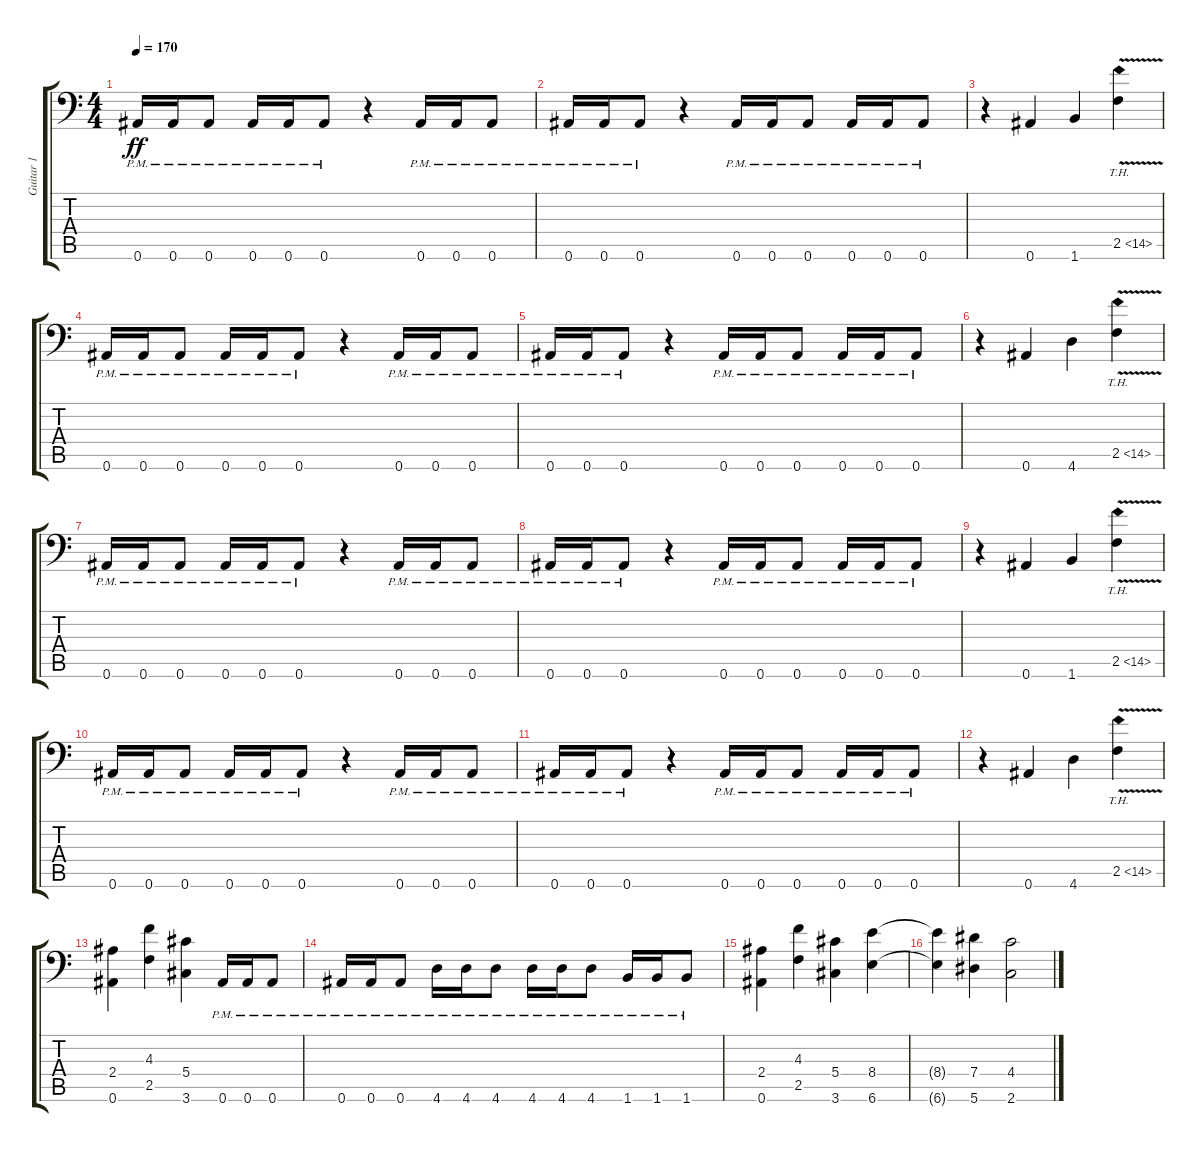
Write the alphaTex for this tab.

\track ("Guitar 1" "Guitar 1") {instrument distortionguitar}
\staff {score tabs}
\tuning (Bb3 F3 Db3 Ab2 Eb2 Bb1) {hide}
\ts (4 4)
\tempo 170
\clef f4
\ks c
0.6{pm}.16{dy ff} 0.6{pm}.16 0.6{pm}.8 0.6{pm}.16 0.6{pm}.16 0.6{pm}.8 r.4 0.6{pm}.16 0.6{pm}.16 0.6{pm}.8 |
0.6{pm}.16 0.6{pm}.16 0.6{pm}.8 r.4 0.6{pm}.16 0.6{pm}.16 0.6{pm}.8 0.6{pm}.16 0.6{pm}.16 0.6{pm}.8 |
r.4 0.6.4 1.6.4 2.5{th 12 v}.4{instrument guitarharmonics} |
0.6{pm}.16{instrument distortionguitar} 0.6{pm}.16 0.6{pm}.8 0.6{pm}.16 0.6{pm}.16 0.6{pm}.8 r.4 0.6{pm}.16 0.6{pm}.16 0.6{pm}.8 |
0.6{pm}.16 0.6{pm}.16 0.6{pm}.8 r.4 0.6{pm}.16 0.6{pm}.16 0.6{pm}.8 0.6{pm}.16 0.6{pm}.16 0.6{pm}.8 |
r.4 0.6.4 4.6.4 2.5{th 12 v}.4{instrument guitarharmonics} |
0.6{pm}.16{instrument distortionguitar} 0.6{pm}.16 0.6{pm}.8 0.6{pm}.16 0.6{pm}.16 0.6{pm}.8 r.4 0.6{pm}.16 0.6{pm}.16 0.6{pm}.8 |
0.6{pm}.16 0.6{pm}.16 0.6{pm}.8 r.4 0.6{pm}.16 0.6{pm}.16 0.6{pm}.8 0.6{pm}.16 0.6{pm}.16 0.6{pm}.8 |
r.4 0.6.4 1.6.4 2.5{th 12 v}.4{instrument guitarharmonics} |
0.6{pm}.16{instrument distortionguitar} 0.6{pm}.16 0.6{pm}.8 0.6{pm}.16 0.6{pm}.16 0.6{pm}.8 r.4 0.6{pm}.16 0.6{pm}.16 0.6{pm}.8 |
0.6{pm}.16 0.6{pm}.16 0.6{pm}.8 r.4 0.6{pm}.16 0.6{pm}.16 0.6{pm}.8 0.6{pm}.16 0.6{pm}.16 0.6{pm}.8 |
r.4 0.6.4 4.6.4 2.5{th 12 v}.4{instrument guitarharmonics} |
(2.4 0.6).4{instrument distortionguitar} (4.3 2.5).4 (5.4 3.6).4 0.6{pm}.16 0.6{pm}.16 0.6{pm}.8 |
0.6{pm}.16 0.6{pm}.16 0.6{pm}.8 4.6{pm}.16 4.6{pm}.16 4.6{pm}.8 4.6{pm}.16 4.6{pm}.16 4.6{pm}.8 1.6{pm}.16 1.6{pm}.16 1.6{pm}.8 |
(2.4 0.6).4 (4.3 2.5).4 (5.4 3.6).4 (8.4 6.6).4 |
(8.4{t} 6.6{t}).4 (7.4 5.6).4 (4.4 2.6).2
